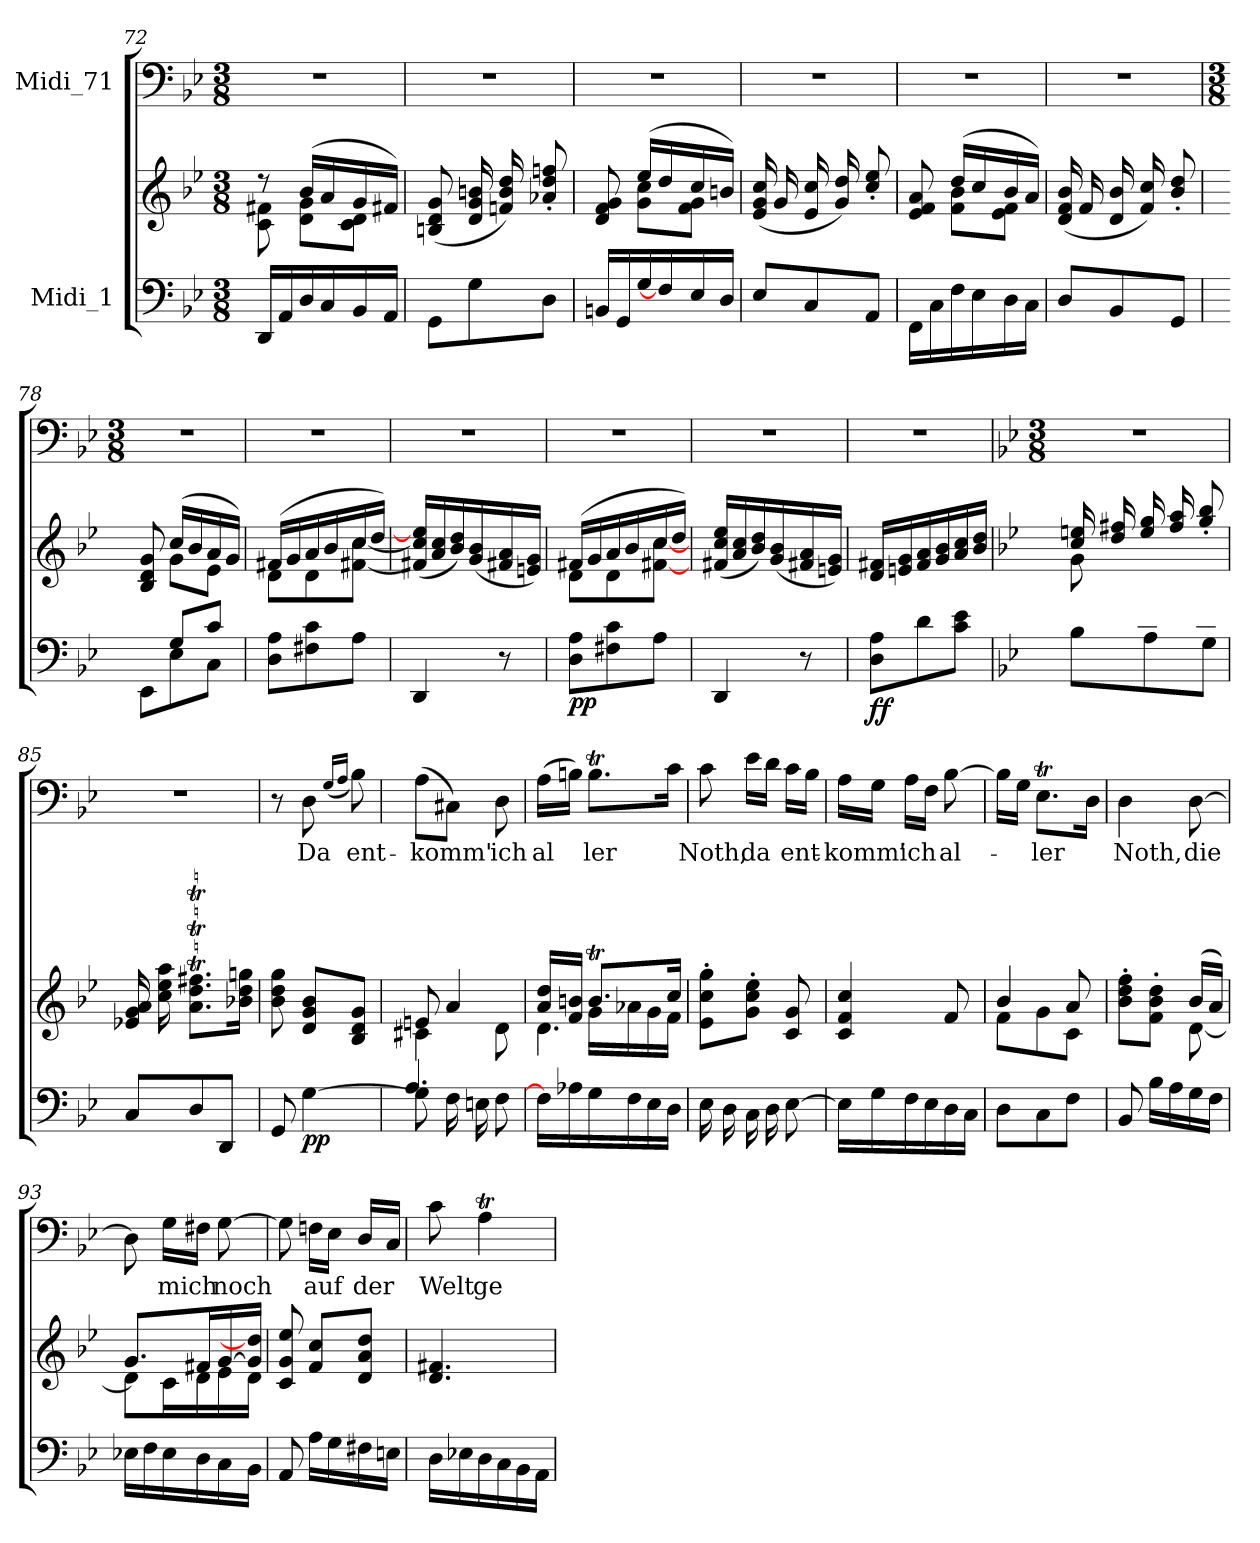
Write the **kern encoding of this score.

**kern	**kern	**dynam	**kern	**text
*part2	*part2	*part2	*part1	*part1
*staff3	*staff2	*staff2/3	*staff1	*staff1
*I"Midi_1	*	*	*I"Midi_71	*
!!LO:LB:g=z
*clefF4	*clefG2	*	*clefF4	*
*k[b-e-]	*k[b-e-]	*	*k[b-e-]	*
*B-:	*B-:	*	*B-:	*
*M3/8	*M3/8	*	*M3/8	*
=72	=72	=72	=72	=72
*	*^	*	*	*
16DDLL	8r	8c\ 8f#X\	.	4.r	.
16AA	.	.	.	.	.
16D	(>16b-/LL	8d\ 8g\L	.	.	.
16C	16a/	.	.	.	.
16BB-	16g/	8c\ 8d\J	.	.	.
16AAJJ	16f#X/JJ)	.	.	.	.
=73	=73	=73	=73	=73	=73
8GG\L	(>8Bn/ 8d/ 8g/L	4ryy	.	4.r	.
8G\	16d/ 16g/ 16bn/L	.	.	.	.
.	16fn/ 16b/ 16dd/)	.	.	.	.
8D\J	8a-X/' 8dd/' 8ffn/'J	8ryy	.	.	.
=74	=74	=74	=74	=74	=74
16BBnLL	8d/ 8f/ 8g/	8ryy	.	4.r	.
16GG	.	.	.	.	.
16G	(>16ee-/LL	8g\ 8cc\L	.	.	.
16F]	16dd/	.	.	.	.
16E-	16cc/	8f\ 8g\J	.	.	.
16DJJ	16bn/JJ)	.	.	.	.
=75	=75	=75	=75	=75	=75
8E-L	(>16e-/ 16g/ 16cc/LL	4ryy	.	4.r	.
.	16g/	.	.	.	.
8C	16e-/ 16cc/	.	.	.	.
.	16g/ 16dd/)	.	.	.	.
8AAJ	8cc/' 8ee-/'J	8ryy	.	.	.
=76	=76	=76	=76	=76	=76
16FF\LL	8e-/ 8f/ 8a/	8ryy	.	4.r	.
16C\	.	.	.	.	.
16F\	(>16dd/LL	8f\ 8b-\L	.	.	.
16E-\	16cc/	.	.	.	.
16D\	16b-/	8e-\ 8f\J	.	.	.
16C\JJ	16a/JJ)	.	.	.	.
=77	=77	=77	=77	=77	=77
8DL	(>16d/ 16f/ 16b-/LL	4ryy	.	4.r	.
.	16f/	.	.	.	.
8BB-	16d/ 16b-/	.	.	.	.
.	16f/ 16cc/)	.	.	.	.
8GGJ	8b-/' 8dd/'J	8ryy	.	.	.
!!LO:LB:g=z
=78	=78	=78	=78	=78	=78
*	*	*	*	*M3/8	*
*^	*	*	*	*	*
8ryy	8EE-\L	8B-/ 8d/ 8g/	8ryy	.	4.r	.
8G/L	8E-\	(>16cc/LL	8g\L	.	.	.
.	.	16b-/	.	.	.	.
8c/J	8C\J	16a/	8e-\J	.	.	.
.	.	16g/JJ)	.	.	.	.
=79	=79	=79	=79	=79	=79	=79
8D\ 8A\L	4ryy	(>16f#X/LL	8d\L	.	4.r	.
.	.	16g/	.	.	.	.
8F#X\ 8c\	.	16a/	8d\	.	.	.
.	.	16b-/	.	.	.	.
8A\J	8ryy	16cc/	[8f#X\ [8cc\J	.	.	.
.	.	16dd/JJ)	.	.	.	.
=80	=80	=80	=80	=80	=80	=80
4DD/	4ryy	4ryy	(>16f#X/] 16cc/] 16ee-/]LL	.	4.r	.
.	.	.	16a/ 16cc/	.	.	.
.	.	.	16b-/ 16dd/)	.	.	.
.	.	.	(>16g/ 16b-/	.	.	.
8r	8ryy	8ryy	16f#X/ 16a/	.	.	.
.	.	.	16en/ 16g/JJ)	.	.	.
=81	=81	=81	=81	=81	=81	=81
!	!	!	!	!LO:DY:b=2	!	!
!	!	!	!	!LO:DY:n=1:b	!	!
8D\ 8A\L	4ryy	(>16f#X/LL	8d\L	p p	4.r	.
.	.	16g/	.	.	.	.
8F#X\ 8c\	.	16a/	8d\	.	.	.
.	.	16b-/	.	.	.	.
8A\J	8ryy	16cc/	[8f#X\ [8cc\J	.	.	.
.	.	16dd/JJ)	.	.	.	.
=82	=82	=82	=82	=82	=82	=82
4DD/	4ryy	4ryy	(>16f#X/ 16cc/ 16ee-/LL	.	4.r	.
.	.	.	16a/ 16cc/	.	.	.
.	.	.	16b-/ 16dd/)	.	.	.
.	.	.	(>16g/ 16b-/	.	.	.
8r	8ryy	8ryy	16f#X/ 16a/	.	.	.
.	.	.	16en/ 16g/JJ)	.	.	.
=83	=83	=83	=83	=83	=83	=83
!	!	!	!	!LO:DY:b=2	!	!
!	!	!	!	!LO:DY:n=1:b	!	!
8D\ 8A\L	4ryy	16d/ 16f#X/LL	4ryy	f f	4.r	.
.	.	16en/ 16g/	.	.	.	.
8d\	.	16f#/ 16a/	.	.	.	.
.	.	16g/ 16b-/	.	.	.	.
8c\ 8e-\J	8ryy	16a/ 16cc/	8ryy	.	.	.
.	.	16b-/ 16dd/JJ	.	.	.	.
*v	*v	*	*	*	*	*
*	*v	*v	*	*	*
!!LO:LB:g=z
=84	=84	=84	=84	=84
*	*	*	*k[b-e-]	*
*	*	*	*B-:	*
*	*	*	*M3/8	*
*^	*^	*	*	*
*	*^	*	*^	*	*	*
!	!	!	!	!	!	!	!LO:N:vis=1	!
8ryy	8B-\L	4ryy	16cc/ 16een/LL	8g\L	4ryy	.	4.r	.
.	.	.	16dd/ 16ff#X/	.	.	.	.	.
8c\	8A\	.	16ee/ 16gg/	4ryy	.	.	.	.
.	.	.	16ff#/ 16aa/	.	.	.	.	.
8d\J	8G\J	8ryy	8gg/' 8bb-/'J	.	8ryy	.	.	.
=85	=85	=85	=85	=85	=85	=85	=85	=85
!	!	!	!	!	!	!	!LO:N:vis=1	!
*	*v	*v	*	*	*	*	*	*
8C/L	4ryy	16e-X/ 16g/ 16a/	4ryy	4ryy	.	4.r	.
.	.	16cc\ 16ee-\ 16aa\	.	.	.	.	.
8D/	.	8.a\T 8.dd\T 8.ff#X\TL	.	.	.	.	.
8DD/J	8ryy	.	8ryy	8ryy	.	.	.
.	.	16b-\ 16dd\ 16gg\J	.	.	.	.	.
=86	=86	=86	=86	=86	=86	=86	=86
8GG/	4ryy	8b-\ 8dd\ 8gg\	4ryy	4ryy	.	8r	.
!	!	!	!	!	!LO:DY:b=2	!	!LO:LY:b
!	!	!	!	!	!LO:DY:n=1:b	!	!
[4G\	.	8d/ 8g/ 8b-/L	.	.	p p	8D	Da
.	.	.	.	.	.	(<16qG/LL	.
.	.	.	.	.	.	16qA/JJ	.
!	!	!	!	!	!	!	!LO:LY:b
.	8ryy	8B-/ 8d/ 8g/J	8ryy	8ryy	.	8B-)	ent-
=87	=87	=87	=87	=87	=87	=87	=87
!	!	!	!	!	!	!	!LO:LY:b
8G\L]	4.A/	8en/	4c#X\	4ryy	.	(>8AL	-komm'
16F\L	.	4a/	.	.	.	8C#XJ)	.
16En\	.	.	.	.	.	.	.
!	!	!	!	!	!	!	!LO:LY:b
8F\J	.	.	8d\	8ryy	.	8D	ich
=88	=88	=88	=88	=88	=88	=88	=88
!	!	!	!	!	!	!	!LO:LY:b
16F\LL]	4ryy	16a/ 16dd/LL	4.d\	8ryy	.	(>16ALL	al
16A-X\	.	16f/ 16bn/JJ	.	.	.	16BnJJ)	.
!	!	!	!	!	!	!	!LO:LY:b
16G\	.	16g\LL	.	8.bt/L	.	8.BtL	ler
16F\	.	16a-X\	.	.	.	.	.
16E-\	8ryy	16g\	.	.	.	.	.
16D\JJ	.	16f\JJ	.	16cc/J	.	16cJ	.
=89	=89	=89	=89	=89	=89	=89	=89
!	!	!	!	!	!	!	!LO:LY:b
16E-\LL	4ryy	8e-\' 8cc\' 8gg\'L	4ryy	4ryy	.	8c	Noth,
16D\	.	.	.	.	.	.	.
!	!	!	!	!	!	!	!LO:LY:b
16C\	.	8g\' 8cc\' 8ee-\'J	.	.	.	16e-LL	da
16D\	.	.	.	.	.	16dJJ	.
!	!	!	!	!	!	!	!LO:LY:b
[8E-\J	8ryy	8c/ 8g/	8ryy	8ryy	.	16cLL	ent-
.	.	.	.	.	.	16B-JJ	.
*v	*v	*	*	*	*	*	*
*	*	*v	*v	*	*	*
!!LO:LB:g=z
=90	=90	=90	=90	=90	=90
!	!	!	!	!	!LO:LY:b
16E-LL]	4c/ 4f/ 4cc/	4ryy	.	16ALL	-komm'
16G	.	.	.	16GJJ	.
!	!	!	!	!	!LO:LY:b
16F	.	.	.	16ALL	ich
16E-	.	.	.	16FJJ	.
!	!	!	!	!	!LO:LY:b
16D	8f/	8ryy	.	[8B-	al-
16CJJ	.	.	.	.	.
=91	=91	=91	=91	=91	=91
8DL	4b-/	8f\L	.	16B-LL]	.
.	.	.	.	16GJJ	.
!	!	!	!	!	!LO:LY:b
8C	.	8g\	.	8.E-TL	-ler
8FJ	8a/	8c\J	.	.	.
.	.	.	.	16DJ	.
=92	=92	=92	=92	=92	=92
!	!	!	!	!	!LO:LY:b
8BB-	8b-\' 8dd\' 8ff\'L	4ryy	.	4D	Noth,
16B-LL	8f\' 8b-\' 8dd\'J	.	.	.	.
16A	.	.	.	.	.
!	!	!	!	!	!LO:LY:b
16G	(>16b-/LL	[8d\	.	[8D	die
16FJJ	16a/JJ)	.	.	.	.
=93	=93	=93	=93	=93	=93
16E-XLL	8.g/L	8d\L]	.	8D]	.
16F	.	.	.	.	.
!	!	!	!	!	!LO:LY:b
16E-	.	16c\L	.	16GLL	mich
16D	16f#X/L	16d\	.	16F#XJJ	.
!	!	!	!	!	!LO:LY:b
16C	[16g/	16e-\	.	[8G	noch
16BB-JJ	16g/] 16dd/]JJ	16d\JJ	.	.	.
=94	=94	=94	=94	=94	=94
8AA	8c/ 8g/ 8ee-/	4ryy	.	8G]	.
!	!	!	!	!	!LO:LY:b
16ALL	8f/ 8cc/L	.	.	16FnLL	auf
16G	.	.	.	16E-JJ	.
!	!	!	!	!	!LO:LY:b
16F#X	8d/ 8a/ 8dd/J	8ryy	.	16DLL	der
16EnJJ	.	.	.	16CJJ	.
=95	=95	=95	=95	=95	=95
!	!	!	!	!	!LO:LY:b
16D\LL	4.d/ 4.f#X/	4ryy	.	8c	Welt
16E-X\	.	.	.	.	.
!	!	!	!	!	!LO:LY:b
16D\	.	.	.	4At	ge-
16C\	.	.	.	.	.
16BB-\	.	8ryy	.	.	.
16AA\JJ	.	.	.	.	.
*	*v	*v	*	*	*
=	=	=	=	=
*-	*-	*-	*-	*-
